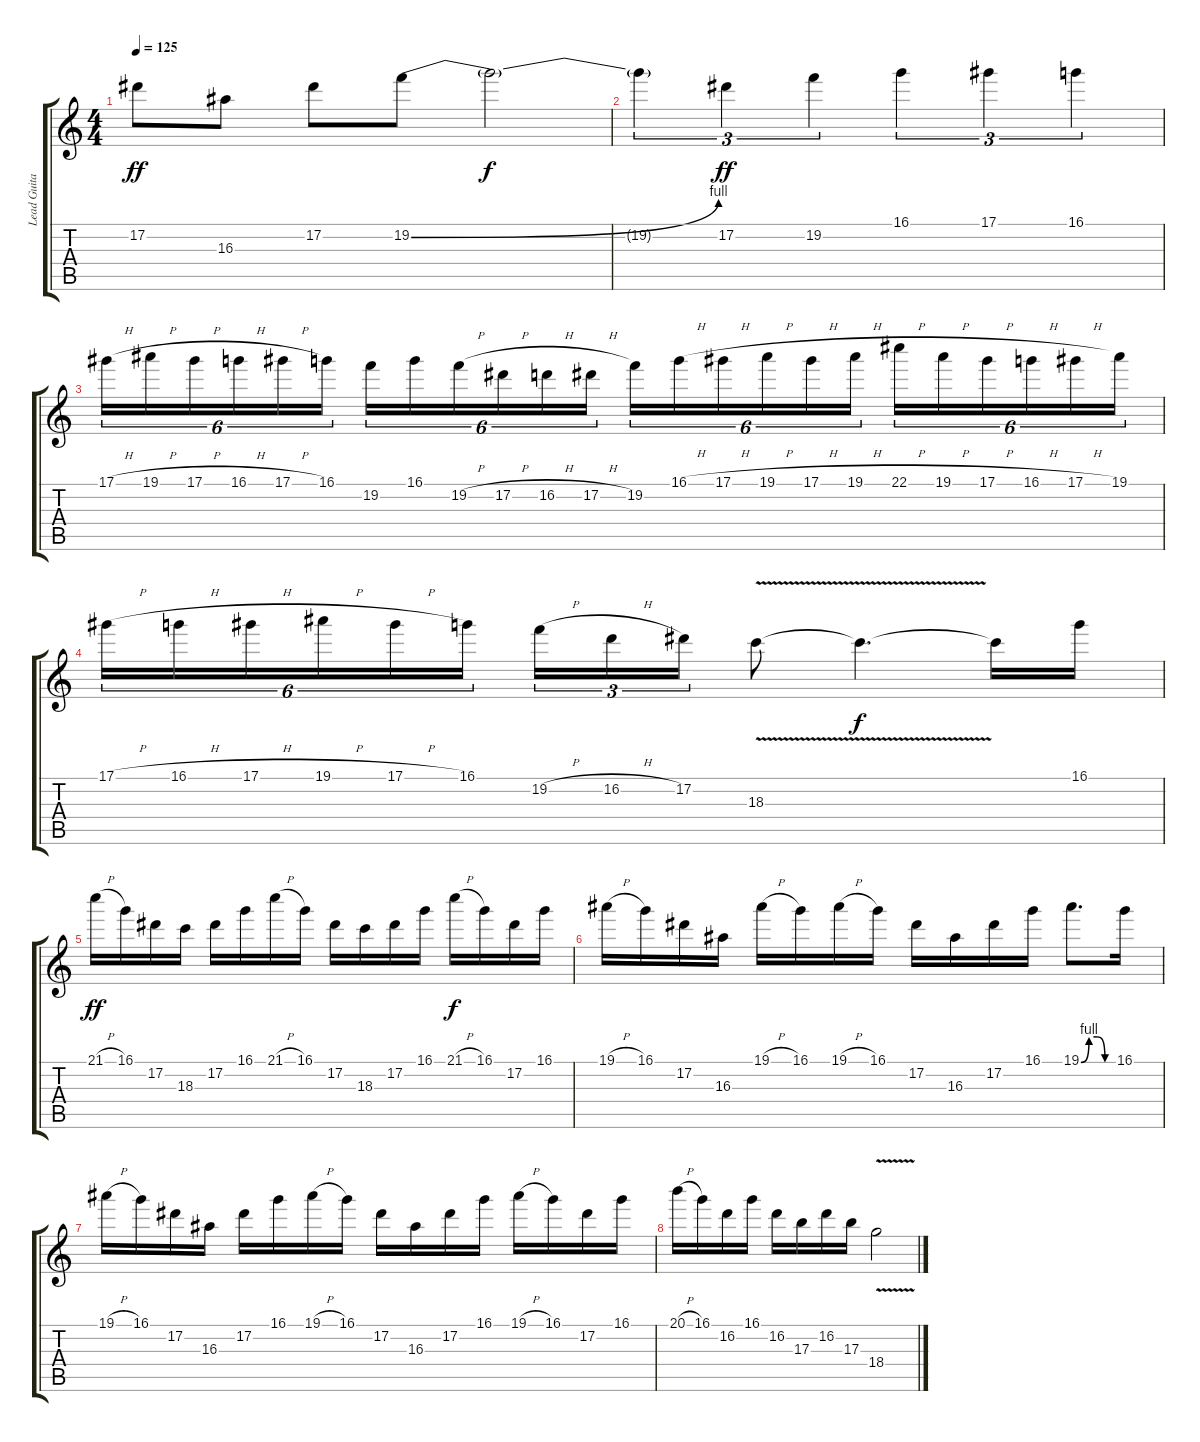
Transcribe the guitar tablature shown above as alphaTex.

\track ("Lead Guitar" "Lead Guita") {instrument distortionguitar}
\staff {score tabs}
\tuning (Eb4 Bb3 Gb3 Db3 Ab2 Eb2) {hide}
\ts (4 4)
\tempo 125
\clef g2
\ks c
17.2.8{dy ff} 16.3.8 17.2.8 19.2{be (bend 0 0 60 4)}.8 19.2{t}.2{dy f} |
19.2{t}.4{tu (3 2)} 17.2.4{tu (3 2) dy ff} 19.2.4{tu (3 2)} 16.1.4{tu (3 2)} 17.1.4{tu (3 2)} 16.1.4{tu (3 2)} |
17.1{h}.16{tu (6 4)} 19.1{h}.16{tu (6 4)} 17.1{h}.16{tu (6 4)} 16.1{h}.16{tu (6 4)} 17.1{h}.16{tu (6 4)} 16.1.16{tu (6 4)} 19.2.16{tu (6 4)} 16.1.16{tu (6 4)} 19.2{h}.16{tu (6 4)} 17.2{h}.16{tu (6 4)} 16.2{h}.16{tu (6 4)} 17.2{h}.16{tu (6 4)} 19.2.16{tu (6 4)} 16.1{h}.16{tu (6 4)} 17.1{h}.16{tu (6 4)} 19.1{h}.16{tu (6 4)} 17.1{h}.16{tu (6 4)} 19.1{h}.16{tu (6 4)} 22.1{h}.16{tu (6 4)} 19.1{h}.16{tu (6 4)} 17.1{h}.16{tu (6 4)} 16.1{h}.16{tu (6 4)} 17.1{h}.16{tu (6 4)} 19.1.16{tu (6 4)} |
17.1{h}.16{tu (6 4)} 16.1{h}.16{tu (6 4)} 17.1{h}.16{tu (6 4)} 19.1{h}.16{tu (6 4)} 17.1{h}.16{tu (6 4)} 16.1.16{tu (6 4)} 19.2{h}.16{tu (3 2)} 16.2{h}.16{tu (3 2)} 17.2.16{tu (3 2)} 18.3{v}.8 18.3{t}.4{d dy f} 18.3{t}.16 16.1.16 |
21.1{h}.16{dy ff} 16.1.16 17.2.16 18.3.16 17.2.16 16.1.16 21.1{h}.16 16.1.16 17.2.16 18.3.16 17.2.16 16.1.16 21.1{h}.16{dy f} 16.1.16 17.2.16 16.1.16 |
19.1{h}.16 16.1.16 17.2.16 16.3.16 19.1{h}.16 16.1.16 19.1{h}.16 16.1.16 17.2.16 16.3.16 17.2.16 16.1.16 19.1{be (custom 0 0 15 4 30 4 45 0 60 0)}.8{d} 16.1.16 |
19.1{h}.16 16.1.16 17.2.16 16.3.16 17.2.16 16.1.16 19.1{h}.16 16.1.16 17.2.16 16.3.16 17.2.16 16.1.16 19.1{h}.16 16.1.16 17.2.16 16.1.16 |
20.1{h}.16 16.1.16 16.2.16 16.1.16 16.2.16 17.3.16 16.2.16 17.3.16 18.4{v}.2
